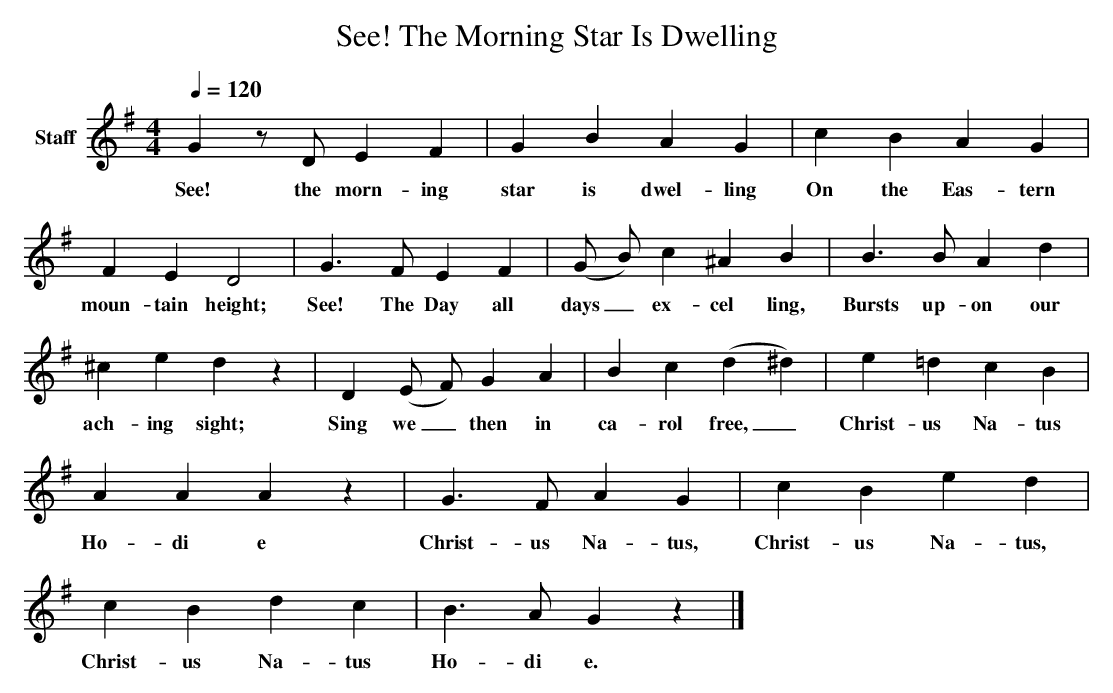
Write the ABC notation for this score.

X:1
T: See! The Morning Star Is Dwelling
L: 1/4
M: 4/4
Q: 1/4=120
V: P1 name="Staff"
K: G
[V: P1]  Gz/ D/ E F | G B A G | c B A G | F E D2 | G3/ F/ E F | (G/ B/) c ^A B | B3/ B/ A d | ^c e dz | D (E/ F/) G A | B c (d ^d) | e =d c B | A A Az | G3/ F/ A G | c B e d | c B d c | B3/ A/ Gz|]
w: See! the morn- ing star is dwel- ling On the Eas- tern moun- tain height; See! The Day all days_ ex- cel ling, Bursts up- on our ach- ing sight; Sing we_ then in ca- rol free,_ Christ- us Na- tus Ho- di e Christ- us Na- tus, Christ- us Na- tus, Christ- us Na- tus Ho- di e.
